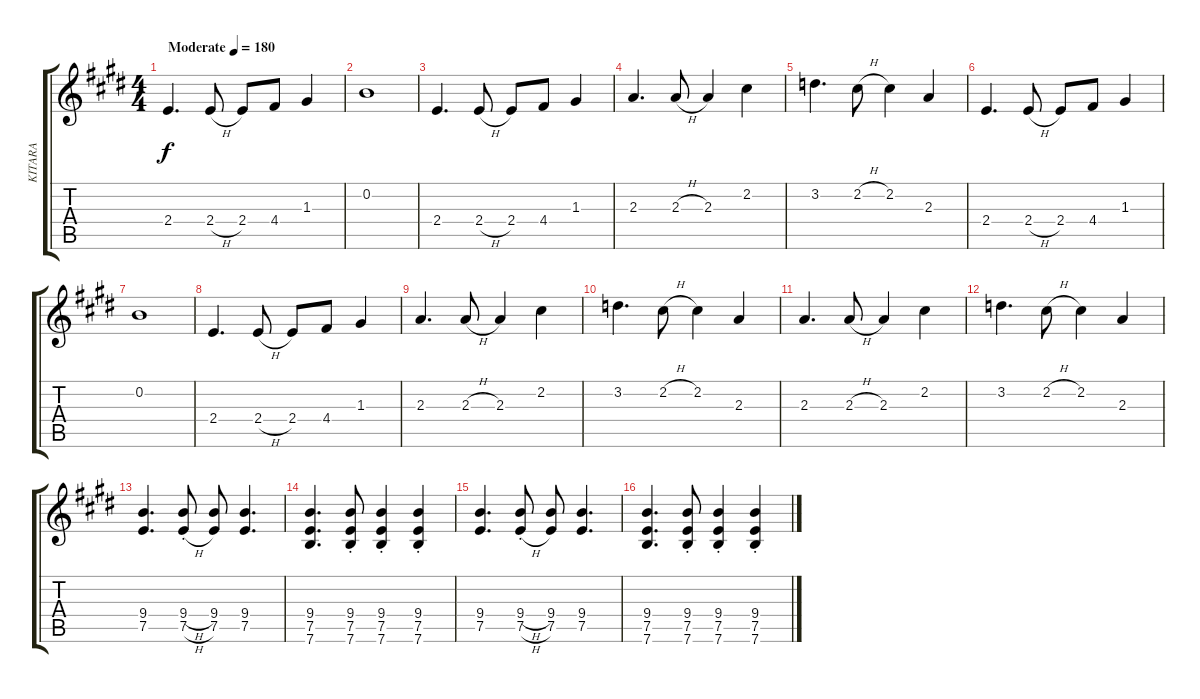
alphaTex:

\track ("KITARA" "KITARA") {instrument overdrivenguitar}
\staff {score tabs}
\tuning (E4 B3 G3 D3 A2 E2) {hide}
\ts (4 4)
\tempo (180 "Moderate")
\clef g2
\ks e
2.4.4{d dy f instrument overdrivenguitar} 2.4{h}.8 2.4.8 4.4.8 1.3.4 |
0.2.1 |
2.4.4{d} 2.4{h}.8 2.4.8 4.4.8 1.3.4 |
2.3.4{d} 2.3{h}.8 2.3.4 2.2.4 |
3.2.4{d} 2.2{h}.8 2.2.4 2.3.4 |
2.4.4{d} 2.4{h}.8 2.4.8 4.4.8 1.3.4 |
0.2.1 |
2.4.4{d} 2.4{h}.8 2.4.8 4.4.8 1.3.4 |
2.3.4{d} 2.3{h}.8 2.3.4 2.2.4 |
3.2.4{d} 2.2{h}.8 2.2.4 2.3.4 |
2.3.4{d} 2.3{h}.8 2.3.4 2.2.4 |
3.2.4{d} 2.2{h}.8 2.2.4 2.3.4 |
(9.4 7.5).4{d} (9.4{h st} 7.5{h st}).8 (9.4 7.5).8 (9.4 7.5).4{d} |
(9.4 7.5 7.6).4{d} (9.4{st} 7.5 7.6).8 (9.4{st} 7.5 7.6).4 (9.4{st} 7.5 7.6{st}).4 |
(9.4 7.5).4{d} (9.4{h st} 7.5{h st}).8 (9.4 7.5).8 (9.4 7.5).4{d} |
(9.4 7.5 7.6).4{d} (9.4{st} 7.5 7.6).8 (9.4{st} 7.5 7.6).4 (9.4{st} 7.5 7.6{st}).4
